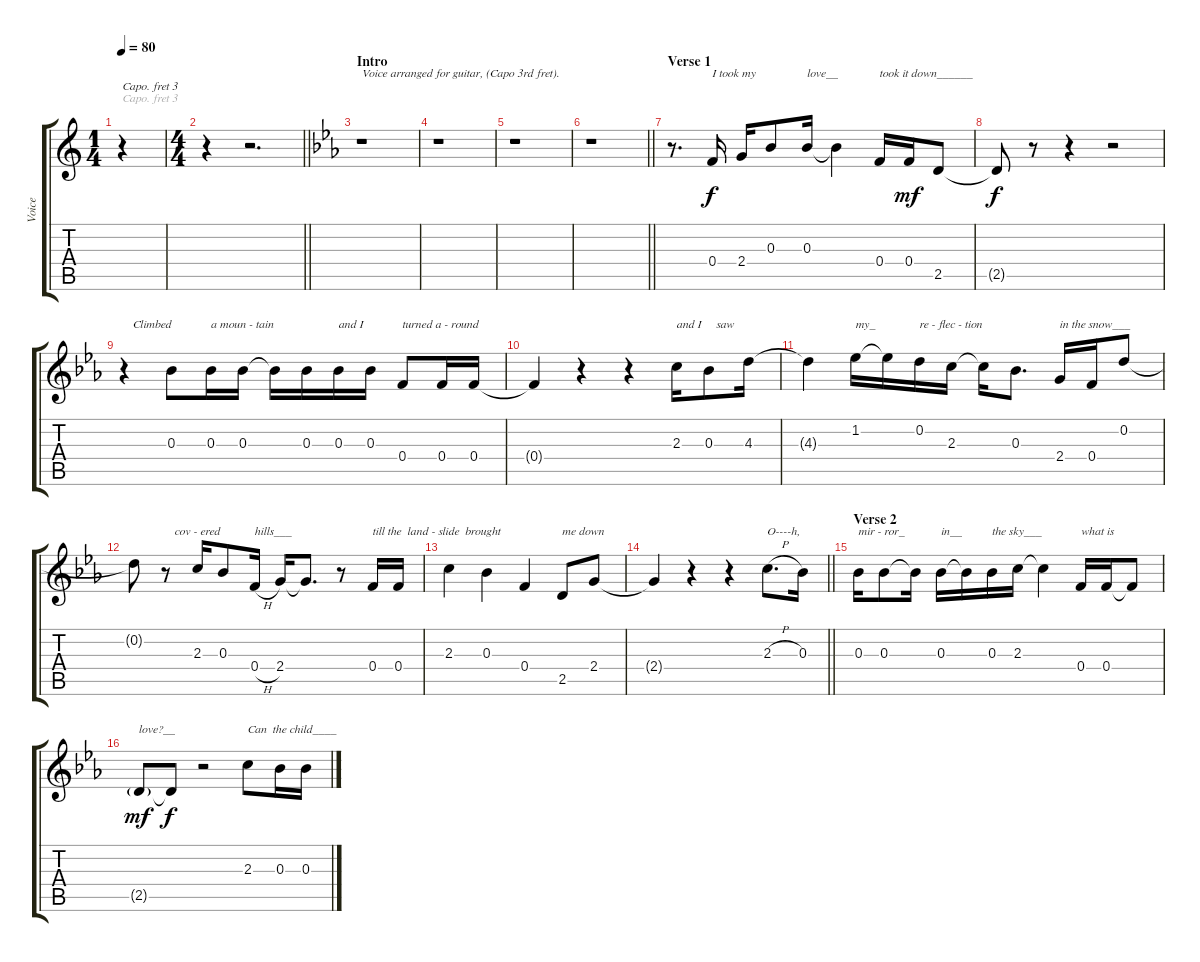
\track ("Voice" "Voice") {mute instrument electricguitarjazz}
\staff {score tabs}
\capo 3
\tuning (E4 B3 G3 D3 A2 E2) {hide}
\voice
\ts (1 4)
\tempo 80
\clef g2
\ks c
r.4{dy f instrument electricguitarjazz} |
\ts (4 4)
\barLineRight lightlight
r.4 r.2{d} |
\section ("" "Intro")
\ks eb
r.1{txt "Voice arranged for guitar, (Capo 3rd fret)."} |
r.1 |
r.1 |
\barLineRight lightlight
r.1 |
\section ("" "Verse 1")
r.8{d} 0.4.16{txt "I took my"} 2.4.16 0.3.8 0.3.16{txt "love__"} 0.3{t}.4 0.4.16{txt "took it down______"} 0.4.16{dy mf} 2.5.8 |
2.5{t}.8{dy f} r.8 r.4 r.2 |
r.4{txt "   Climbed"} 0.3.8 0.3.16{txt "a moun - tain"} 0.3.16 0.3{t}.16 0.3.16 0.3.16{txt "and I"} 0.3.16 0.4.8{txt "turned a - round"} 0.4.16 0.4.16 |
0.4{t}.4 r.4 r.4 2.3.16{txt "and I     saw"} 0.3.8 4.3.16 |
4.3{t}.4 1.2.16{txt "my_"} 1.2{t}.16 0.2.16{txt "re - flec - tion"} 2.3.16 2.3{t}.16 0.3.8{d} 2.4.16{txt "in the snow___"} 0.4.16 0.2.8 |
0.2{t}.8 r.8{txt "   cov - ered"} 2.3.16 0.3.8 0.4{h}.16{txt "hills___"} 2.4.16 2.4{t}.8{d} r.8 0.4.16{txt "till the  land - slide  brought"} 0.4.16 |
2.3.4 0.3.4 0.4.4 2.5.8{txt "me down"} 2.4.8 |
\barLineRight lightlight
2.4{t}.4 r.4 r.4 2.3{h}.8{d txt "O----h,"} 0.3.16 |
\section ("" "Verse 2")
0.3.16{txt "mir - ror_"} 0.3.8 0.3{t}.16 0.3.16{txt "in__"} 0.3{t}.16 0.3.16{txt "the sky___"} 2.3.16 2.3{t}.4 0.4.16{txt "what is"} 0.4.16 0.4{t}.8 |
2.5{g}.8{txt "love?__" dy mf} 2.5{t}.8{dy f} r.2 2.3.8{txt "Can  the child____"} 0.3.16 0.3.16
\voice
\clef g2
\ottava regular
\simile none
\ks c
r.4{dy f} |
\barLineRight lightlight
|
\ks eb
|
|
|
\barLineRight lightlight
|
|
|
|
|
|
|
|
\barLineRight lightlight
|
|
